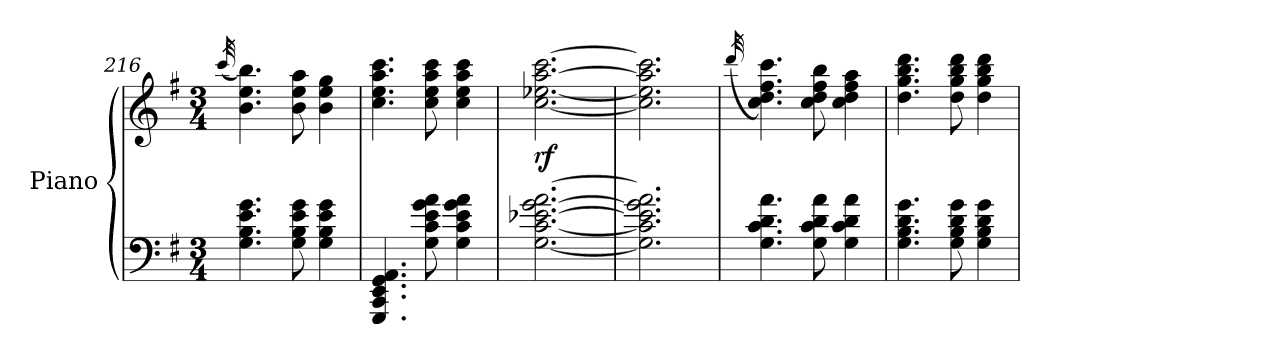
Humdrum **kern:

**kern	**kern	**dynam
*part1	*part1	*part1
*staff2	*staff1	*staff1/2
*I"Piano	*	*
*I'Pno	*	*
*clefF4	*clefG2	*
*k[f#]	*k[f#]	*
*G:	*G:	*
*M3/4	*M3/4	*
=216	=216	=216
.	(32qccc/	.
4.G\ 4.B\ 4.e\ 4.g\	4.b\ 4.ee\ 4.bb\)	.
8G\ 8B\ 8e\ 8g\	8b\ 8ee\ 8aa\	.
4G\ 4B\ 4e\ 4g\	4b\ 4ee\ 4gg\	.
=217	=217	=217
4.GGG/ 4.CC/ 4.EE/ 4.GG/ 4.AA/	4.cc\ 4.ee\ 4.aa\ 4.ccc\	.
8G\ 8c\ 8e\ 8g\ 8a\	8cc\ 8ee\ 8aa\ 8ccc\	.
4G\ 4c\ 4e\ 4g\ 4a\	4cc\ 4ee\ 4aa\ 4ccc\	.
=218	=218	=218
!	!	!LO:DY:b
[2.G\ [2.c\ [2.e-X\ [2.g\ [2.a\	[2.cc\ [2.ee-X\ [2.aa\ [2.ccc\	rf
=219	=219	=219
2.G\] 2.c\] 2.e-\] 2.g\] 2.a\]	2.cc\] 2.ee-\] 2.aa\] 2.ccc\]	.
=220	=220	=220
.	(32qddd/	.
4.G\ 4.c\ 4.d\ 4.a\	4.cc\ 4.dd\ 4.ff#\ 4.ccc\)	.
8G\ 8c\ 8d\ 8a\	8cc\ 8dd\ 8ff#\ 8bb\	.
4G\ 4c\ 4d\ 4a\	4cc\ 4dd\ 4ff#\ 4aa\	.
!!LO:LB:g=z
=221	=221	=221
4.G\ 4.B\ 4.d\ 4.g\	4.dd\ 4.gg\ 4.bb\ 4.ddd\	.
8G\ 8B\ 8d\ 8g\	8dd\ 8gg\ 8bb\ 8ddd\	.
4G\ 4B\ 4d\ 4g\	4dd\ 4gg\ 4bb\ 4ddd\	.
=	=	=
*-	*-	*-
